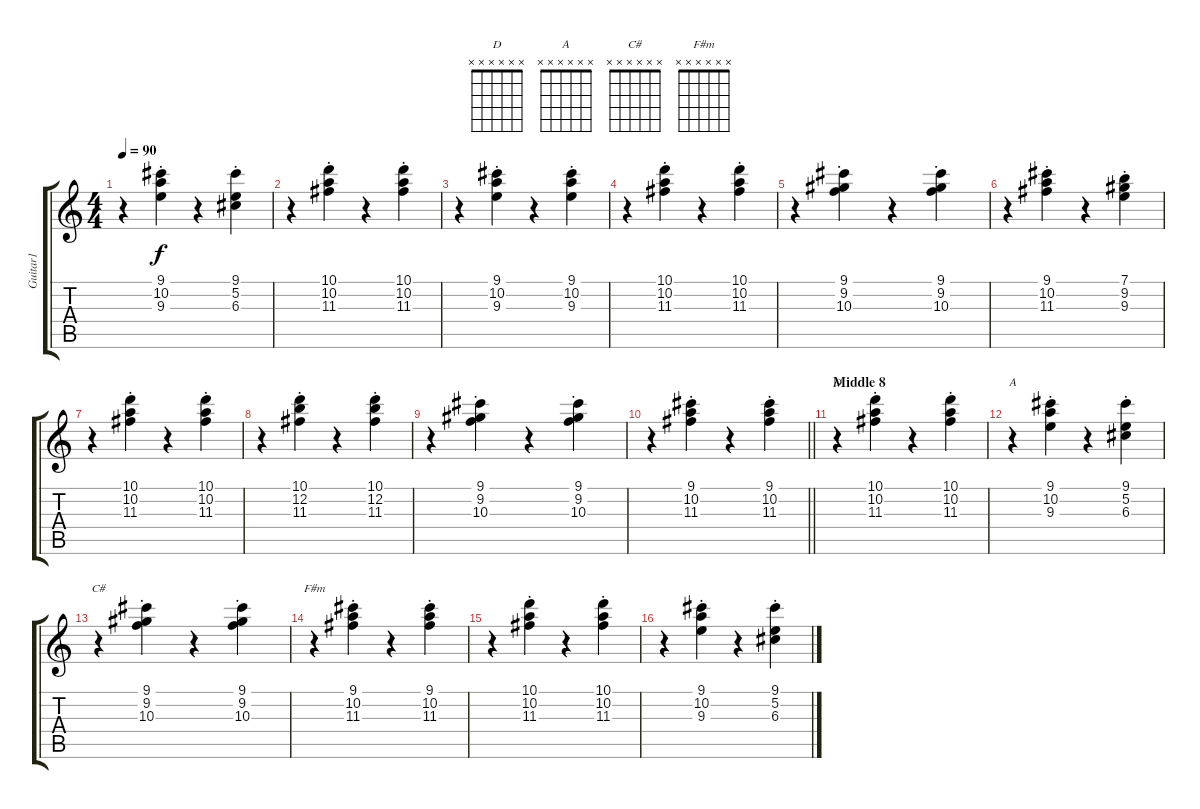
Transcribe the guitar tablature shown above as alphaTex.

\track ("Guitar1" "Guitar1") {instrument electricguitarclean}
\staff {score tabs}
\tuning (E4 B3 G3 D3 A2 E2) {hide}
\chord ("D" x x x x x x)
\chord ("A" x x x x x x)
\chord ("C#" x x x x x x)
\chord ("F#m" x x x x x x)
\ts (4 4)
\tempo 90
\clef g2
\ks c
r.4{dy f} (9.1{st} 10.2{st} 9.3{st}).4 r.4 (9.1{st} 5.2{st} 6.3{st}).4 |
r.4 (10.1{st} 10.2{st} 11.3{st}).4 r.4 (10.1{st} 10.2{st} 11.3{st}).4 |
r.4 (9.1{st} 10.2{st} 9.3{st}).4 r.4 (9.1{st} 10.2{st} 9.3{st}).4 |
r.4 (10.1{st} 10.2{st} 11.3{st}).4 r.4 (10.1{st} 10.2{st} 11.3{st}).4 |
r.4 (9.1{st} 9.2{st} 10.3{st}).4 r.4 (9.1{st} 9.2{st} 10.3{st}).4 |
r.4 (9.1{st} 10.2{st} 11.3{st}).4 r.4 (7.1{st} 9.2{st} 9.3{st}).4 |
r.4 (10.1{st} 10.2{st} 11.3{st}).4 r.4 (10.1{st} 10.2{st} 11.3{st}).4 |
r.4 (10.1{st} 12.2{st} 11.3{st}).4 r.4 (10.1{st} 12.2{st} 11.3{st}).4 |
r.4 (9.1{st} 9.2{st} 10.3{st}).4 r.4 (9.1{st} 9.2{st} 10.3{st}).4 |
\barLineRight lightlight
r.4 (9.1{st} 10.2{st} 11.3{st}).4 r.4 (9.1{st} 10.2{st} 11.3{st}).4 |
\section ("" "Middle 8")
r.4{ch "D"} (10.1{st} 10.2{st} 11.3{st}).4 r.4 (10.1{st} 10.2{st} 11.3{st}).4 |
r.4{ch "A"} (9.1{st} 10.2{st} 9.3{st}).4 r.4 (9.1{st} 5.2{st} 6.3{st}).4 |
r.4{ch "C#" volume 9 balance 8} (9.1{st} 9.2{st} 10.3{st}).4 r.4 (9.1{st} 9.2{st} 10.3{st}).4 |
r.4{ch "F#m" volume 9 balance 8} (9.1{st} 10.2{st} 11.3{st}).4 r.4 (9.1{st} 10.2{st} 11.3{st}).4 |
r.4 (10.1{st} 10.2{st} 11.3{st}).4 r.4 (10.1{st} 10.2{st} 11.3{st}).4 |
r.4 (9.1{st} 10.2{st} 9.3{st}).4 r.4 (9.1{st} 5.2{st} 6.3{st}).4
